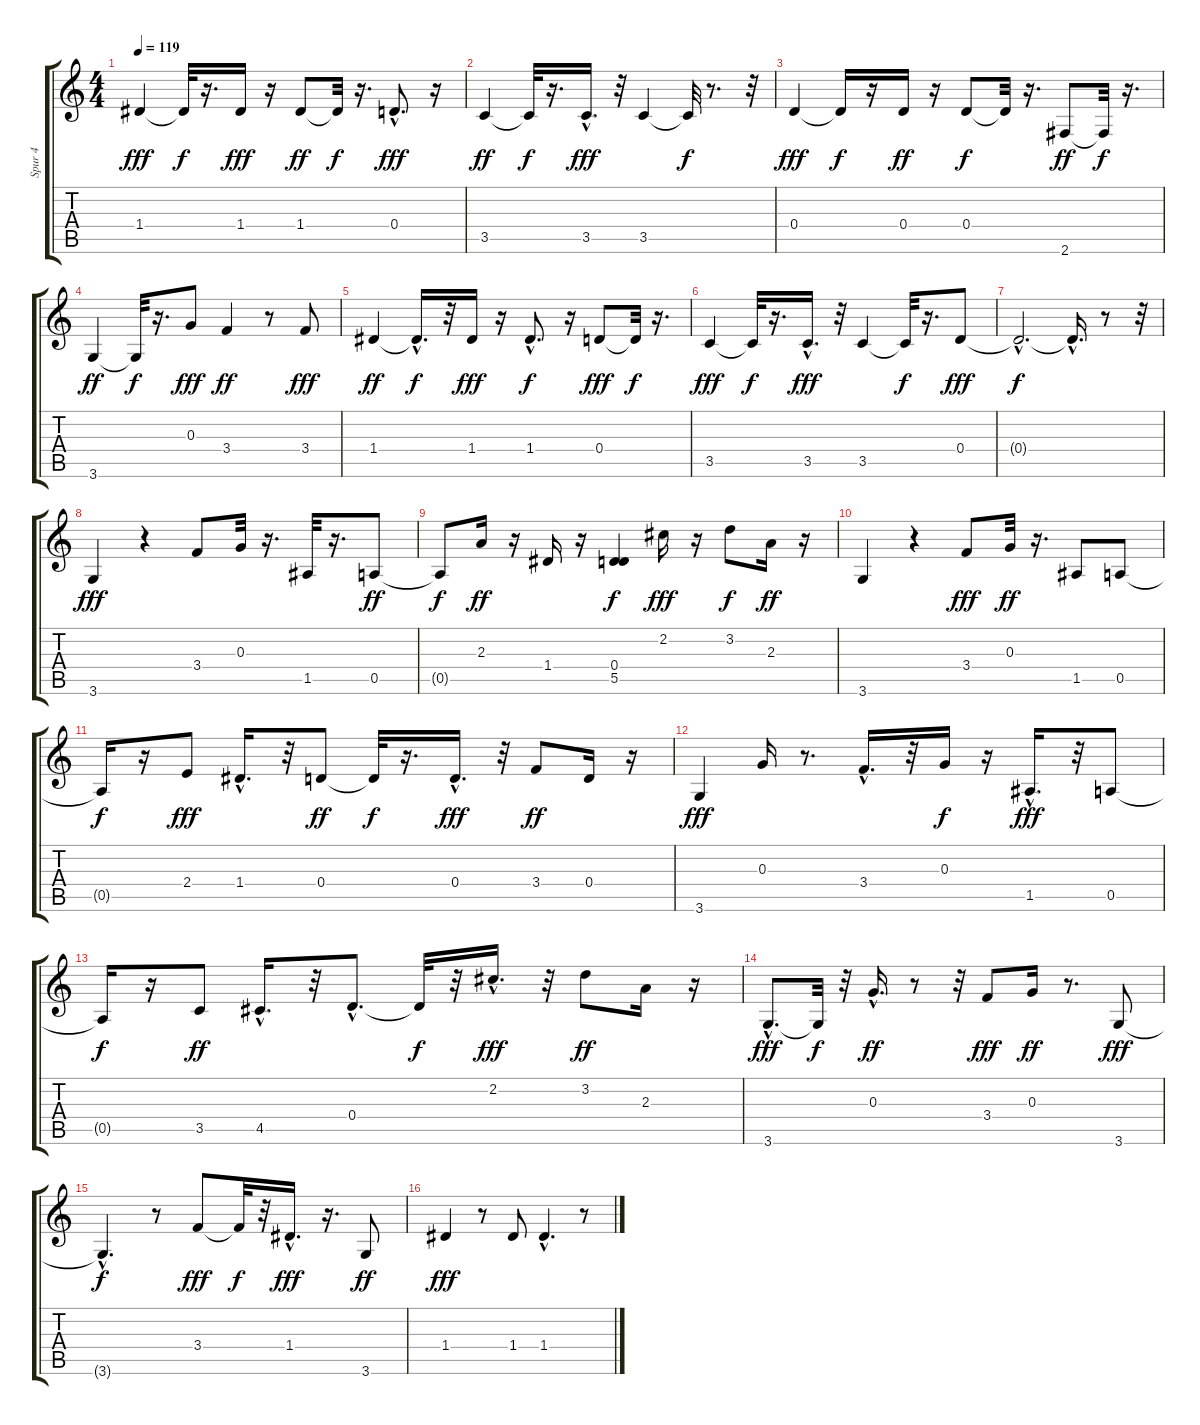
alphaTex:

\track ("Spur 4" "Spur 4") {instrument electricbassfinger}
\staff {score tabs}
\tuning (E4 B3 G3 D3 A2 E2) {hide}
\ts (4 4)
\tempo 119
\clef g2
\ks c
1.4.4{dy fff} 1.4{t}.32{dy f} r.16{d} 1.4.16{dy fff} r.16 1.4.8{dy ff} 1.4{t}.32{dy f} r.16{d} 0.4{hac}.8{d dy fff} r.16 |
3.5.4{dy ff} 3.5{t}.32{dy f} r.16{d} 3.5{hac}.16{d dy fff} r.32 3.5.4 3.5{t}.32{dy f} r.8{d} r.32 |
0.4.4{dy fff} 0.4{t}.16{dy f} r.16 0.4.16{dy ff} r.16 0.4.8{dy f} 0.4{t}.32 r.16{d} 2.6.8{dy ff} 2.6{t}.32{dy f} r.16{d} |
3.6.4{dy ff} 3.6{t}.32{dy f} r.16{d} 0.3.8{dy fff} 3.4.4{dy ff} r.8 3.4.8{dy fff} |
1.4.4{dy ff} 1.4{hac t}.16{d dy f} r.32 1.4.16{dy fff} r.16 1.4{hac}.8{d dy f} r.16 0.4.8{dy fff} 0.4{t}.32{dy f} r.16{d} |
3.5.4{dy fff} 3.5{t}.32{dy f} r.16{d} 3.5{hac}.16{d dy fff} r.32 3.5.4 3.5{t}.32{dy f} r.16{d} 0.4.8{dy fff} |
0.4{hac t}.2{d dy f} 0.4{hac t}.16{d} r.8 r.32 |
3.6.4{dy fff} r.4 3.4.8 0.3.32 r.16{d} 1.5.32 r.16{d} 0.5.8{dy ff} |
0.5{t}.8{dy f} 2.3.16{dy ff} r.16 1.4.16 r.16 (0.4 5.5).4{dy f} 2.2.16{dy fff} r.16 3.2.8{dy f} 2.3.16{dy ff} r.16 |
3.6.4 r.4 3.4.8{dy fff} 0.3.32{dy ff} r.16{d} 1.5.8 0.5.8 |
0.5{t}.16{dy f} r.16 2.4.8{dy fff} 1.4{hac}.16{d} r.32 0.4.8{dy ff} 0.4{t}.32{dy f} r.16{d} 0.4{hac}.16{d dy fff} r.32 3.4.8{dy ff} 0.4.16 r.16 |
3.6.4{dy fff} 0.3.16 r.8{d} 3.4{hac}.16{d} r.32 0.3.16{dy f} r.16 1.5{hac}.16{d dy fff} r.32 0.5.8 |
0.5{t}.16{dy f} r.16 3.5.8{dy ff} 4.5{hac}.16{d} r.32 0.4{hac}.8{d} 0.4{t}.32{dy f} r.32 2.2{hac}.16{d dy fff} r.32 3.2.8{dy ff} 2.3.16 r.16 |
3.6{hac}.8{d dy fff} 3.6{t}.32{dy f} r.32 0.3{hac}.16{d dy ff} r.8 r.32 3.4.8{dy fff} 0.3.16{dy ff} r.8{d} 3.6.8{dy fff} |
3.6{hac t}.4{d dy f} r.8 3.4.8{dy fff} 3.4{t}.32{dy f} r.32 1.4{hac}.16{d dy fff} r.16{d} 3.6.8{dy ff} |
1.4.4{dy fff} r.8 1.4.8 1.4{hac}.4{d} r.8
